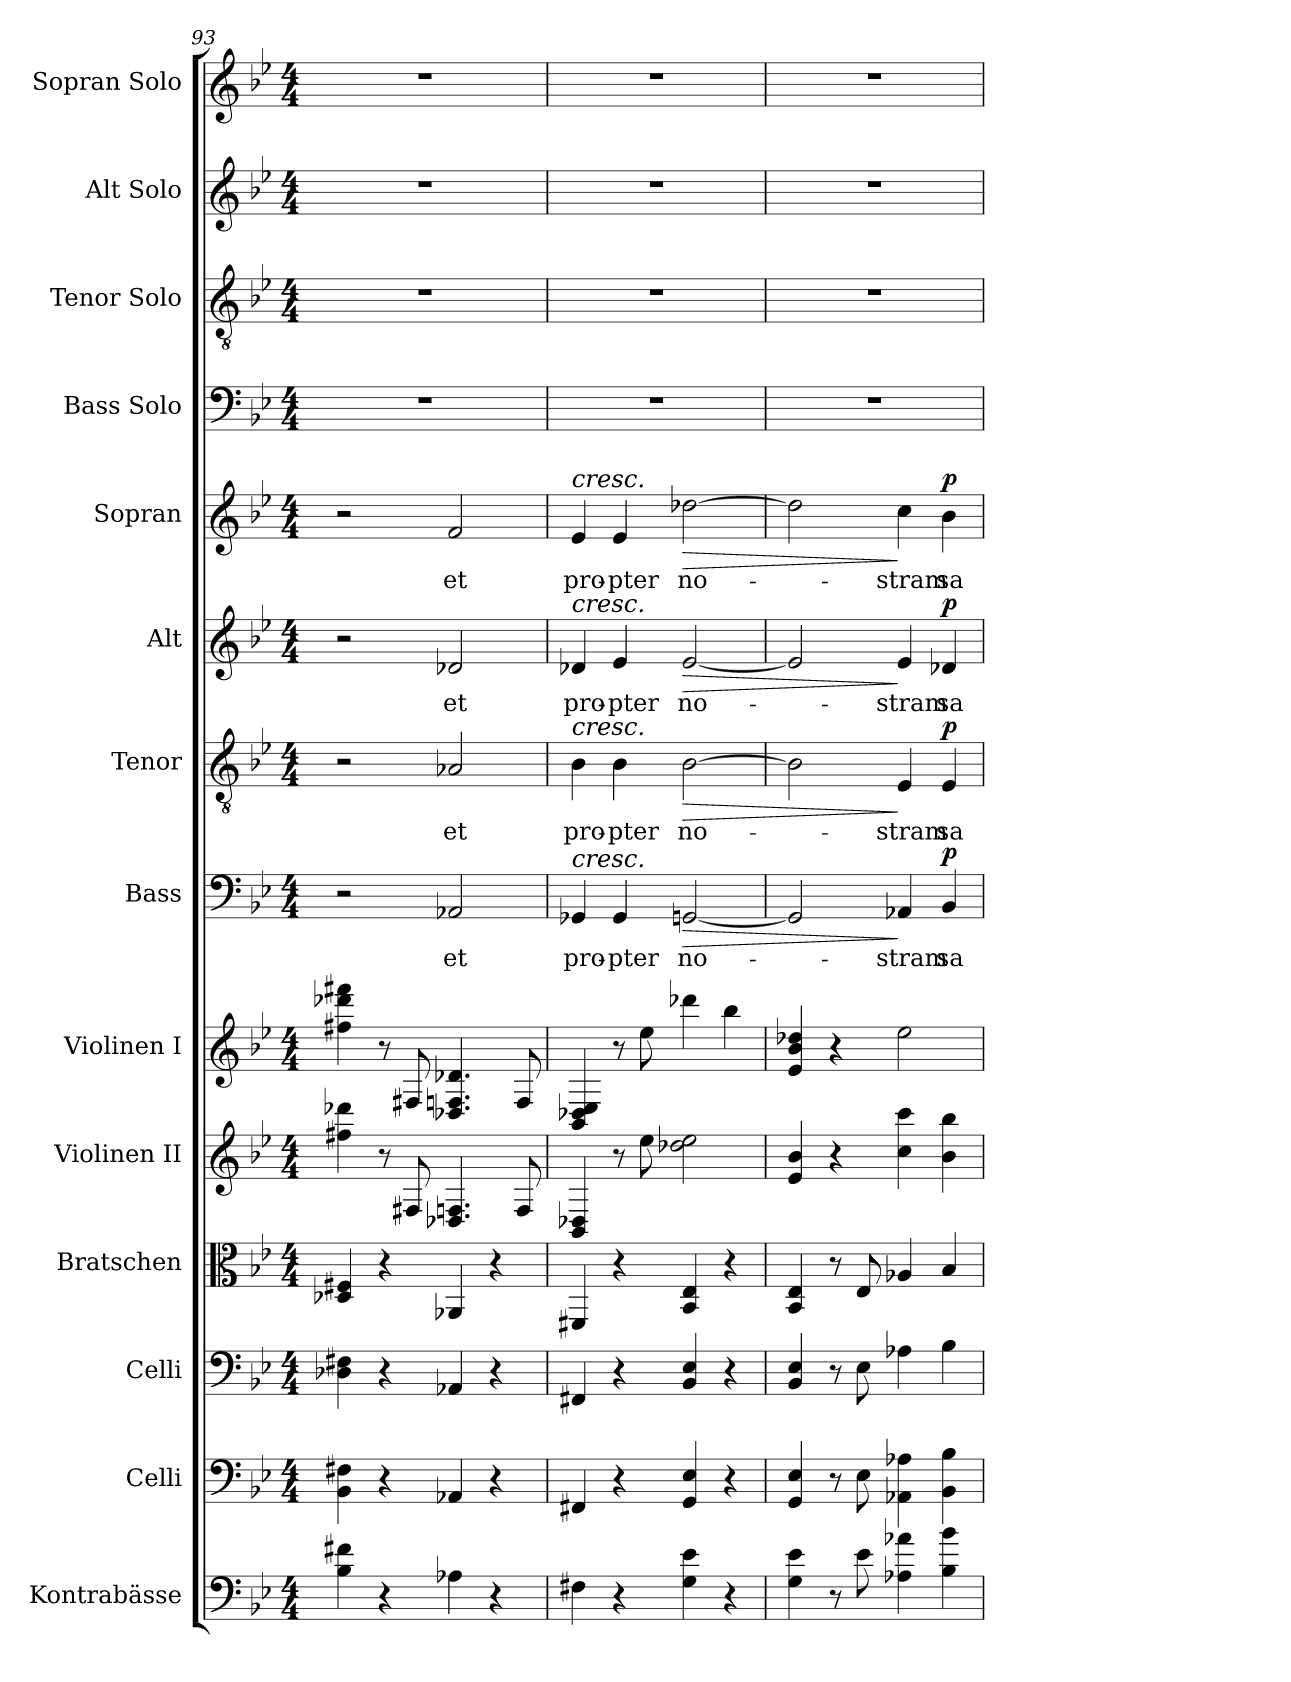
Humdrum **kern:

**kern	**kern	**kern	**kern	**kern	**kern	**kern	**text	**dynam	**kern	**text	**dynam	**kern	**text	**dynam	**kern	**text	**dynam	**kern	**kern	**kern	**kern
*part14	*part13	*part12	*part11	*part10	*part9	*part8	*part8	*part8	*part7	*part7	*part7	*part6	*part6	*part6	*part5	*part5	*part5	*part4	*part3	*part2	*part1
*staff14	*staff13	*staff12	*staff11	*staff10	*staff9	*staff8	*staff8	*staff8	*staff7	*staff7	*staff7	*staff6	*staff6	*staff6	*staff5	*staff5	*staff5	*staff4	*staff3	*staff2	*staff1
*I"Kontrabässe	*I"Celli	*I"Celli	*I"Bratschen	*I"Violinen II	*I"Violinen I	*I"Bass	*	*	*I"Tenor	*	*	*I"Alt	*	*	*I"Sopran	*	*	*I"Bass Solo	*I"Tenor Solo	*I"Alt Solo	*I"Sopran Solo
*	*I'Cl.	*	*	*	*I'Vl.	*I'B.	*	*	*I'T.	*	*	*I'A.	*	*	*I'S.	*	*	*I'B.S.	*I'T.S.	*I'A.S.	*I'S.S.
*clefF4	*clefF4	*clefF4	*clefC3	*clefG2	*clefG2	*clefF4	*	*	*clefGv2	*	*	*clefG2	*	*	*clefG2	*	*	*clefF4	*clefGv2	*clefG2	*clefG2
*ITrd7c12	*	*	*	*	*	*	*	*	*	*	*	*	*	*	*	*	*	*	*	*	*
*k[b-e-]	*k[b-e-]	*k[b-e-]	*k[b-e-]	*k[b-e-]	*k[b-e-]	*k[b-e-]	*	*	*k[b-e-]	*	*	*k[b-e-]	*	*	*k[b-e-]	*	*	*k[b-e-]	*k[b-e-]	*k[b-e-]	*k[b-e-]
*B-:	*B-:	*B-:	*B-:	*B-:	*B-:	*B-:	*	*	*B-:	*	*	*B-:	*	*	*B-:	*	*	*B-:	*B-:	*B-:	*B-:
*M4/4	*M4/4	*M4/4	*M4/4	*M4/4	*M4/4	*M4/4	*	*	*M4/4	*	*	*M4/4	*	*	*M4/4	*	*	*M4/4	*M4/4	*M4/4	*M4/4
=93	=93	=93	=93	=93	=93	=93	=93	=93	=93	=93	=93	=93	=93	=93	=93	=93	=93	=93	=93	=93	=93
4BB-\ 4F#X\	4BB-\ 4F#X\	4D-X\ 4F#X\	4D-X/ 4F#X/	4ff#X\ 4ddd-X\	4ff#X\ 4ddd-X\ 4fff#X\	2r	.	.	2r	.	.	2r	.	.	2r	.	.	1r	1r	1r	1r
4r	4r	4r	4r	8r	8r	.	.	.	.	.	.	.	.	.	.	.	.	.	.	.	.
.	.	.	.	8F#X/	8F#X/	.	.	.	.	.	.	.	.	.	.	.	.	.	.	.	.
!	!	!	!	!	!	!	!LO:LY:b	!	!	!LO:LY:b	!	!	!LO:LY:b	!	!	!LO:LY:b	!	!	!	!	!
4AA-X\	4AA-X/	4AA-X/	4AA-X/	4.D-X/ 4.Fn/	4.D-X/ 4.Fn/ 4.d-X/	2AA-X/	et	.	2A-X/	et	.	2d-X/	et	.	2f/	et	.	.	.	.	.
4r	4r	4r	4r	.	.	.	.	.	.	.	.	.	.	.	.	.	.	.	.	.	.
.	.	.	.	8F/	8F/	.	.	.	.	.	.	.	.	.	.	.	.	.	.	.	.
=94	=94	=94	=94	=94	=94	=94	=94	=94	=94	=94	=94	=94	=94	=94	=94	=94	=94	=94	=94	=94	=94
!	!	!	!	!	!	!	!	!	!	!	!	!	!	!	!LO:TX:a:i:t=cresc.	!	!	!	!	!	!
!	!	!	!	!	!	!	!	!	!	!	!	!LO:TX:a:i:t=cresc.	!	!	!	!	!	!	!	!	!
!	!	!	!	!	!	!	!	!	!LO:TX:a:i:t=cresc.	!	!	!	!	!	!	!	!	!	!	!	!
!	!	!	!	!	!	!LO:TX:a:i:t=cresc.	!	!	!	!	!	!	!	!	!	!	!	!	!	!	!
!	!	!	!	!	!	!	!LO:LY:b	!	!	!LO:LY:b	!	!	!LO:LY:b	!	!	!LO:LY:b	!	!	!	!	!
4FF#X\	4FF#X/	4FF#X/	4FF#X/	4BB-/ 4D-X/	4BB-/ 4D-X/ 4E-/	4GG-X/	-pro-	.	4B-\	-pro-	.	4d-X/	-pro-	.	4e-/	pro-	.	1r	1r	1r	1r
!	!	!	!	!	!	!	!LO:LY:b	!	!	!LO:LY:b	!	!	!LO:LY:b	!	!	!LO:LY:b	!	!	!	!	!
4r	4r	4r	4r	8r	8r	4GG-/	pter	.	4B-\	pter	.	4e-/	pter	.	4e-/	-pter	.	.	.	.	.
.	.	.	.	8ee-\	8ee-\	.	.	.	.	.	.	.	.	.	.	.	.	.	.	.	.
!	!	!	!	!	!	!	!LO:LY:b	!LO:HP:b	!	!LO:LY:b	!LO:HP:b	!	!LO:LY:b	!LO:HP:b	!	!LO:LY:b	!LO:HP:b	!	!	!	!
4GG\ 4E-\	4GG/ 4E-/	4BB-/ 4E-/	4BB-/ 4E-/	2dd-X\ 2ee-\	4ddd-X\	[2GGn/	-no-	>	[2B-\	-no-	>	[2e-/	-no-	>	[2dd-X\	-no-	>	.	.	.	.
4r	4r	4r	4r	.	4bb-\	.	.	.	.	.	.	.	.	.	.	.	.	.	.	.	.
=95	=95	=95	=95	=95	=95	=95	=95	=95	=95	=95	=95	=95	=95	=95	=95	=95	=95	=95	=95	=95	=95
4GG\ 4E-\	4GG/ 4E-/	4BB-/ 4E-/	4BB-/ 4E-/	4e-/ 4b-/	4e-/ 4b-/ 4dd-X/	2GG/]	.	.	2B-\]	.	.	2e-/]	.	.	2dd-\]	.	.	1r	1r	1r	1r
8r	8r	8r	8r	4r	4r	.	.	.	.	.	.	.	.	.	.	.	.	.	.	.	.
8E-\	8E-\	8E-\	8E-/	.	.	.	.	.	.	.	.	.	.	.	.	.	.	.	.	.	.
!	!	!	!	!	!	!	!LO:LY:b	!	!	!LO:LY:b	!	!	!LO:LY:b	!	!	!LO:LY:b	!	!	!	!	!
4AA-X\ 4A-X\	4AA-X\ 4A-X\	4A-X\	4A-X/	4cc\ 4ccc\	2ee-\	4AA-X/	stram	]	4E-/	stram	]	4e-/	stram	]	4cc\	stram	]	.	.	.	.
!	!	!	!	!	!	!	!LO:LY:b	!LO:DY:a	!	!LO:LY:b	!LO:DY:a	!	!LO:LY:b	!LO:DY:a	!	!LO:LY:b	!LO:DY:a	!	!	!	!
4BB-\ 4B-\	4BB-\ 4B-\	4B-\	4B-/	4b-\ 4bb-\	.	4BB-/	-sa-	p	4E-/	-sa-	p	4d-X/	-sa-	p	4b-\	-sa-	p	.	.	.	.
=	=	=	=	=	=	=	=	=	=	=	=	=	=	=	=	=	=	=	=	=	=
*-	*-	*-	*-	*-	*-	*-	*-	*-	*-	*-	*-	*-	*-	*-	*-	*-	*-	*-	*-	*-	*-
